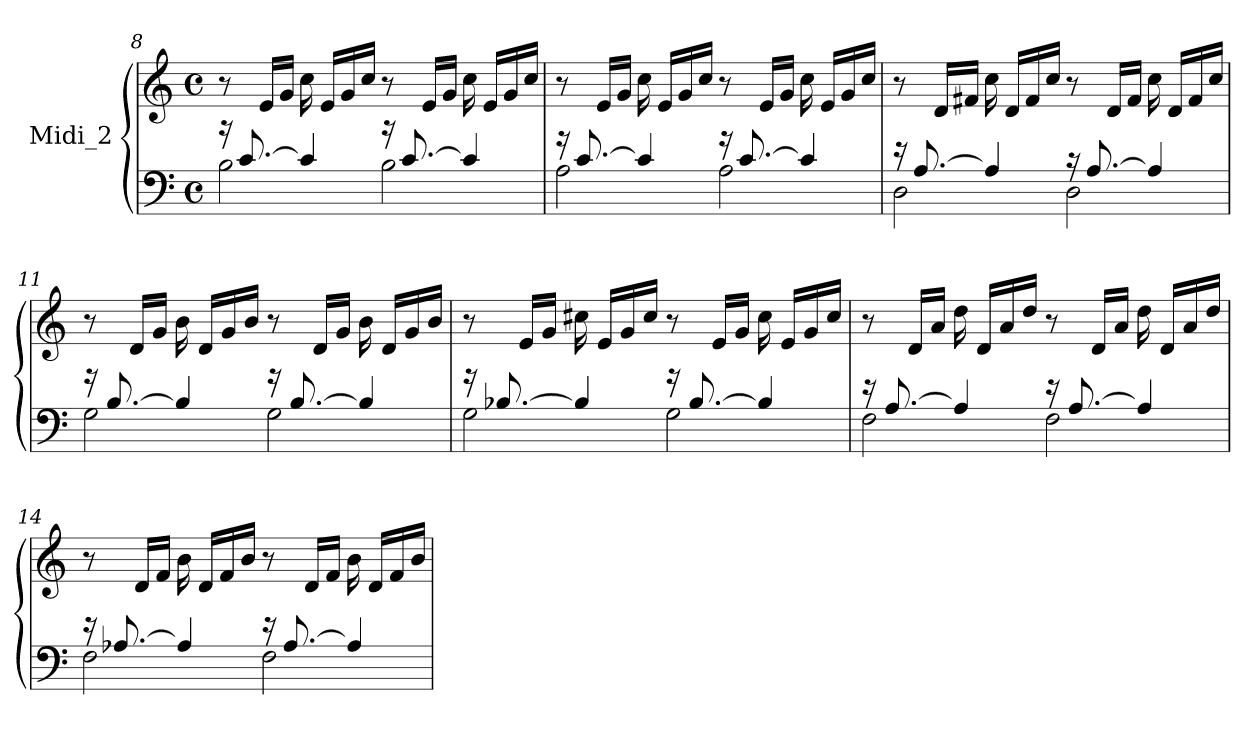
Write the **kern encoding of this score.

**kern	**kern
*part1	*part1
*staff2	*staff1
*I"Midi_2	*
*clefF4	*clefG2
*k[]	*k[]
*M4/4	*M4/4
*met(c)	*met(c)
=8	=8
*^	*
16r	2B\	8r
[8.c/	.	.
.	.	16e/LL
.	.	16g/JJ
4c/]	.	16cc\
.	.	16e/LL
.	.	16g/
.	.	16cc/JJ
16r	2B\	8r
[8.c/	.	.
.	.	16e/LL
.	.	16g/JJ
4c/]	.	16cc\
.	.	16e/LL
.	.	16g/
.	.	16cc/JJ
!!LO:LB:g=z
=9	=9	=9
16r	2A\	8r
[8.c/	.	.
.	.	16e/LL
.	.	16g/JJ
4c/]	.	16cc\
.	.	16e/LL
.	.	16g/
.	.	16cc/JJ
16r	2A\	8r
[8.c/	.	.
.	.	16e/LL
.	.	16g/JJ
4c/]	.	16cc\
.	.	16e/LL
.	.	16g/
.	.	16cc/JJ
=10	=10	=10
16r	2D\	8r
[8.A/	.	.
.	.	16d/LL
.	.	16f#X/JJ
4A/]	.	16cc\
.	.	16d/LL
.	.	16f#/
.	.	16cc/JJ
16r	2D\	8r
[8.A/	.	.
.	.	16d/LL
.	.	16f#/JJ
4A/]	.	16cc\
.	.	16d/LL
.	.	16f#/
.	.	16cc/JJ
=11	=11	=11
16r	2G\	8r
[8.B/	.	.
.	.	16d/LL
.	.	16g/JJ
4B/]	.	16b\
.	.	16d/LL
.	.	16g/
.	.	16b/JJ
16r	2G\	8r
[8.B/	.	.
.	.	16d/LL
.	.	16g/JJ
4B/]	.	16b\
.	.	16d/LL
.	.	16g/
.	.	16b/JJ
!!LO:LB:g=z
=12	=12	=12
16r	2G\	8r
[8.B-X/	.	.
.	.	16e/LL
.	.	16g/JJ
4B-/]	.	16cc#X\
.	.	16e/LL
.	.	16g/
.	.	16cc#/JJ
16r	2G\	8r
[8.B-/	.	.
.	.	16e/LL
.	.	16g/JJ
4B-/]	.	16cc#\
.	.	16e/LL
.	.	16g/
.	.	16cc#/JJ
=13	=13	=13
16r	2F\	8r
[8.A/	.	.
.	.	16d/LL
.	.	16a/JJ
4A/]	.	16dd\
.	.	16d/LL
.	.	16a/
.	.	16dd/JJ
16r	2F\	8r
[8.A/	.	.
.	.	16d/LL
.	.	16a/JJ
4A/]	.	16dd\
.	.	16d/LL
.	.	16a/
.	.	16dd/JJ
=14	=14	=14
16r	2F\	8r
[8.A-X/	.	.
.	.	16d/LL
.	.	16f/JJ
4A-/]	.	16b\
.	.	16d/LL
.	.	16f/
.	.	16b/JJ
16r	2F\	8r
[8.A-/	.	.
.	.	16d/LL
.	.	16f/JJ
4A-/]	.	16b\
.	.	16d/LL
.	.	16f/
.	.	16b/JJ
*v	*v	*
=	=
*-	*-
